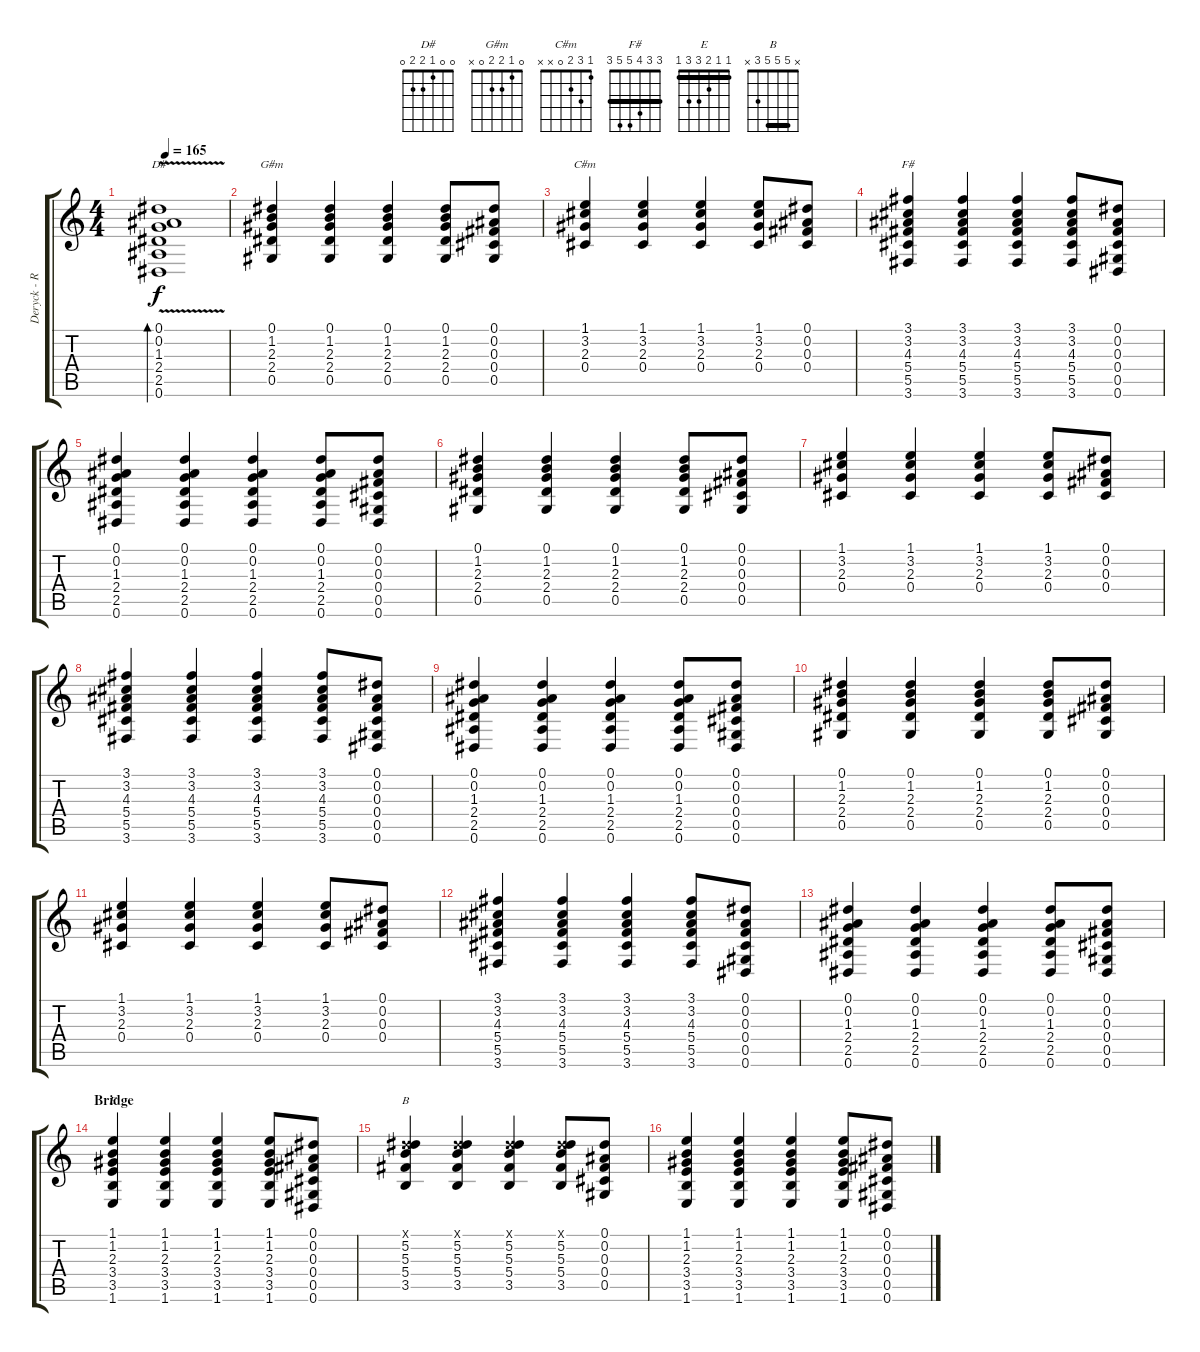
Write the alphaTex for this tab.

\track ("Deryck - Rhythm Guitar" "Deryck - R") {instrument distortionguitar}
\staff {score tabs}
\tuning (Eb4 Bb3 Gb3 Db3 Ab2 Eb2) {hide}
\chord ("D#" 0 0 1 2 2 0)
\chord ("G#m" 0 1 2 2 0 x)
\chord ("C#m" 1 3 2 0 x x)
\chord ("F#" 3 3 4 5 5 3) {barre 3}
\chord ("E" 1 1 2 3 3 1) {barre 1}
\chord ("B" x 5 5 5 3 x) {barre 5}
\ts (4 4)
\tempo 165
\clef g2
\ks c
(0.1 0.2{v} 1.3 2.4 2.5 0.6).1{bd 240 ch "D#" dy f} |
(0.1 1.2 2.3 2.4 0.5).4{ch "G#m"} (0.1 1.2 2.3 2.4 0.5).4 (0.1 1.2 2.3 2.4 0.5).4 (0.1 1.2 2.3 2.4 0.5).8 (0.1 0.2 0.3 0.4 0.5).8 |
(1.1 3.2 2.3 0.4).4{ch "C#m"} (1.1 3.2 2.3 0.4).4 (1.1 3.2 2.3 0.4).4 (1.1 3.2 2.3 0.4).8 (0.1 0.2 0.3 0.4).8 |
(3.1 3.2 4.3 5.4 5.5 3.6).4{ch "F#"} (3.1 3.2 4.3 5.4 5.5 3.6).4 (3.1 3.2 4.3 5.4 5.5 3.6).4 (3.1 3.2 4.3 5.4 5.5 3.6).8 (0.1 0.2 0.3 0.4 0.5 0.6).8 |
(0.1 0.2 1.3 2.4 2.5 0.6).4 (0.1 0.2 1.3 2.4 2.5 0.6).4 (0.1 0.2 1.3 2.4 2.5 0.6).4 (0.1 0.2 1.3 2.4 2.5 0.6).8 (0.1 0.2 0.3 0.4 0.5 0.6).8 |
(0.1 1.2 2.3 2.4 0.5).4 (0.1 1.2 2.3 2.4 0.5).4 (0.1 1.2 2.3 2.4 0.5).4 (0.1 1.2 2.3 2.4 0.5).8 (0.1 0.2 0.3 0.4 0.5).8 |
(1.1 3.2 2.3 0.4).4 (1.1 3.2 2.3 0.4).4 (1.1 3.2 2.3 0.4).4 (1.1 3.2 2.3 0.4).8 (0.1 0.2 0.3 0.4).8 |
(3.1 3.2 4.3 5.4 5.5 3.6).4 (3.1 3.2 4.3 5.4 5.5 3.6).4 (3.1 3.2 4.3 5.4 5.5 3.6).4 (3.1 3.2 4.3 5.4 5.5 3.6).8 (0.1 0.2 0.3 0.4 0.5 0.6).8 |
(0.1 0.2 1.3 2.4 2.5 0.6).4 (0.1 0.2 1.3 2.4 2.5 0.6).4 (0.1 0.2 1.3 2.4 2.5 0.6).4 (0.1 0.2 1.3 2.4 2.5 0.6).8 (0.1 0.2 0.3 0.4 0.5 0.6).8 |
(0.1 1.2 2.3 2.4 0.5).4 (0.1 1.2 2.3 2.4 0.5).4 (0.1 1.2 2.3 2.4 0.5).4 (0.1 1.2 2.3 2.4 0.5).8 (0.1 0.2 0.3 0.4 0.5).8 |
(1.1 3.2 2.3 0.4).4 (1.1 3.2 2.3 0.4).4 (1.1 3.2 2.3 0.4).4 (1.1 3.2 2.3 0.4).8 (0.1 0.2 0.3 0.4).8 |
(3.1 3.2 4.3 5.4 5.5 3.6).4 (3.1 3.2 4.3 5.4 5.5 3.6).4 (3.1 3.2 4.3 5.4 5.5 3.6).4 (3.1 3.2 4.3 5.4 5.5 3.6).8 (0.1 0.2 0.3 0.4 0.5 0.6).8 |
(0.1 0.2 1.3 2.4 2.5 0.6).4 (0.1 0.2 1.3 2.4 2.5 0.6).4 (0.1 0.2 1.3 2.4 2.5 0.6).4 (0.1 0.2 1.3 2.4 2.5 0.6).8 (0.1 0.2 0.3 0.4 0.5 0.6).8 |
\section ("" "Bridge")
(1.1 1.2 2.3 3.4 3.5 1.6).4{ch "E"} (1.1 1.2 2.3 3.4 3.5 1.6).4 (1.1 1.2 2.3 3.4 3.5 1.6).4 (1.1 1.2 2.3 3.4 3.5 1.6).8 (0.1 0.2 0.3 0.4 0.5 0.6).8 |
(0.1{x} 5.2 5.3 5.4 3.5).4{ch "B"} (0.1{x} 5.2 5.3 5.4 3.5).4 (0.1{x} 5.2 5.3 5.4 3.5).4 (0.1{x} 5.2 5.3 5.4 3.5).8 (0.1 0.2 0.3 0.4 0.5).8 |
(1.1 1.2 2.3 3.4 3.5 1.6).4 (1.1 1.2 2.3 3.4 3.5 1.6).4 (1.1 1.2 2.3 3.4 3.5 1.6).4 (1.1 1.2 2.3 3.4 3.5 1.6).8 (0.1 0.2 0.3 0.4 0.5 0.6).8
